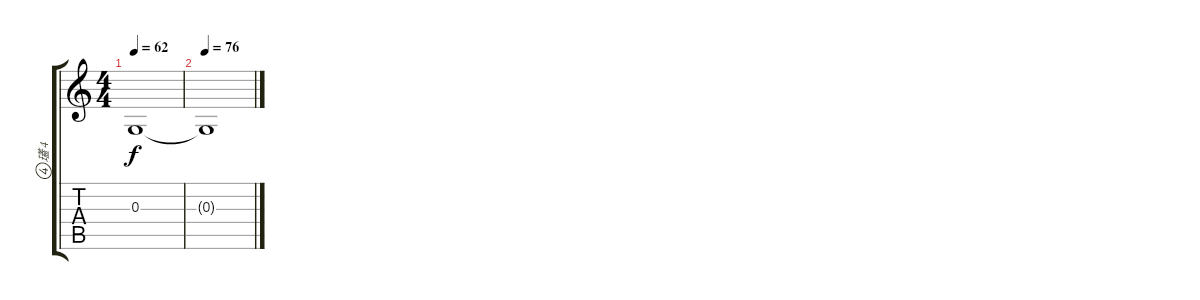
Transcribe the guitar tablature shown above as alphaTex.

\track ("瓂 4" "瓂 4") {instrument orchestralharp}
\staff {score tabs}
\tuning (E4 B3 G3 D3 A2 E2) {hide}
\ts (4 4)
\tempo 62
\clef g2
\ks c
0.3{t}.1{dy f} |
\tempo 76
0.3{t}.1
